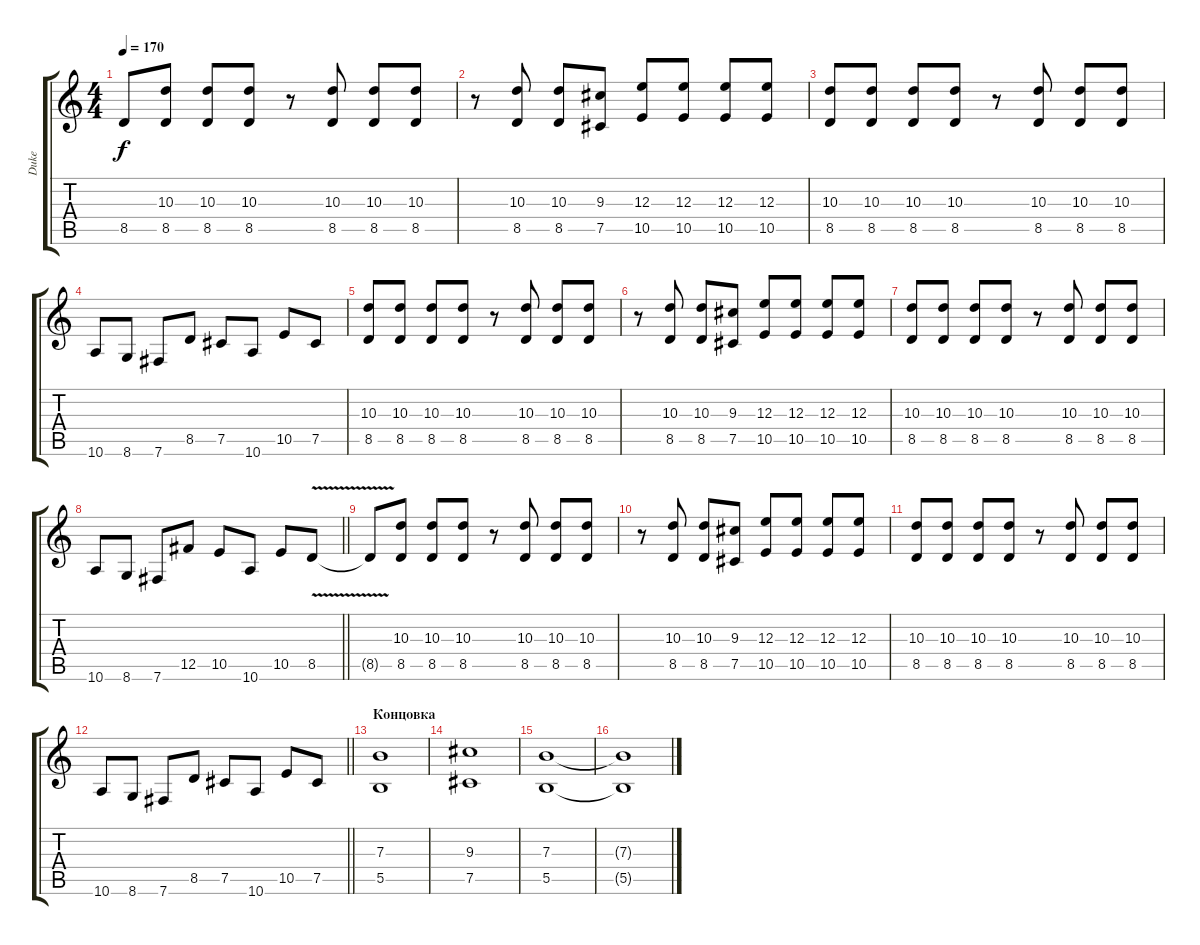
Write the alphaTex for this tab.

\track ("Duke" "Duke") {instrument overdrivenguitar}
\staff {score tabs}
\tuning (Db4 Ab3 E3 B2 Gb2 B1) {hide}
\ts (4 4)
\tempo 170
\clef g2
\ks c
8.5{t}.8{dy f} (10.3 8.5).8 (10.3 8.5).8 (10.3 8.5).8 r.8 (10.3 8.5).8 (10.3 8.5).8 (10.3 8.5).8 |
r.8 (10.3 8.5).8 (10.3 8.5).8 (9.3 7.5).8 (12.3 10.5).8 (12.3 10.5).8 (12.3 10.5).8 (12.3 10.5).8 |
(10.3 8.5).8 (10.3 8.5).8 (10.3 8.5).8 (10.3 8.5).8 r.8 (10.3 8.5).8 (10.3 8.5).8 (10.3 8.5).8 |
10.6.8 8.6.8 7.6.8 8.5.8 7.5.8 10.6.8 10.5.8 7.5.8 |
(10.3 8.5).8 (10.3 8.5).8 (10.3 8.5).8 (10.3 8.5).8 r.8 (10.3 8.5).8 (10.3 8.5).8 (10.3 8.5).8 |
r.8 (10.3 8.5).8 (10.3 8.5).8 (9.3 7.5).8 (12.3 10.5).8 (12.3 10.5).8 (12.3 10.5).8 (12.3 10.5).8 |
(10.3 8.5).8 (10.3 8.5).8 (10.3 8.5).8 (10.3 8.5).8 r.8 (10.3 8.5).8 (10.3 8.5).8 (10.3 8.5).8 |
\barLineRight lightlight
10.6.8 8.6.8 7.6.8 12.5.8 10.5.8 10.6.8 10.5.8 8.5{v}.8 |
8.5{t}.8 (10.3 8.5).8 (10.3 8.5).8 (10.3 8.5).8 r.8 (10.3 8.5).8 (10.3 8.5).8 (10.3 8.5).8 |
r.8 (10.3 8.5).8 (10.3 8.5).8 (9.3 7.5).8 (12.3 10.5).8 (12.3 10.5).8 (12.3 10.5).8 (12.3 10.5).8 |
(10.3 8.5).8 (10.3 8.5).8 (10.3 8.5).8 (10.3 8.5).8 r.8 (10.3 8.5).8 (10.3 8.5).8 (10.3 8.5).8 |
\barLineRight lightlight
10.6.8 8.6.8 7.6.8 8.5.8 7.5.8 10.6.8 10.5.8 7.5.8 |
\section ("" "Концовка")
(7.3 5.5).1 |
(9.3 7.5).1 |
(7.3 5.5).1 |
(7.3{t} 5.5{t}).1
